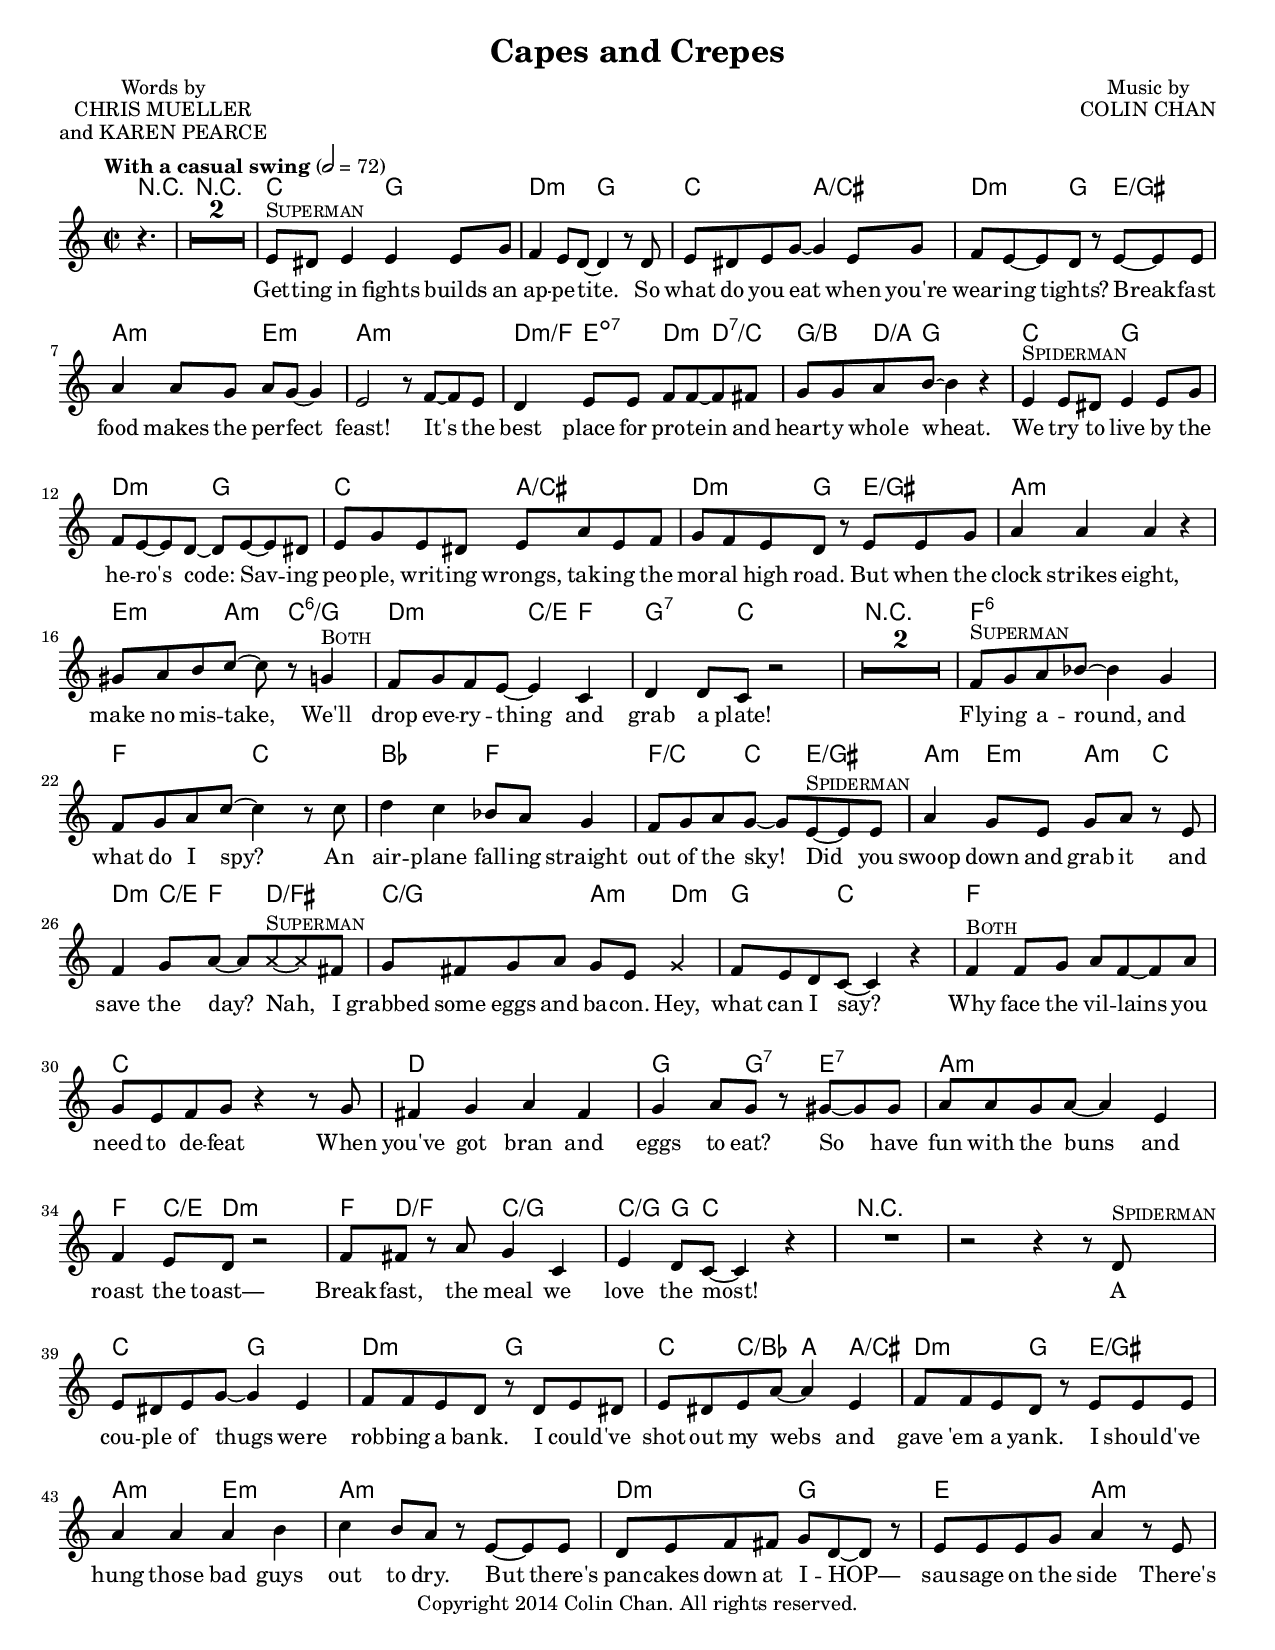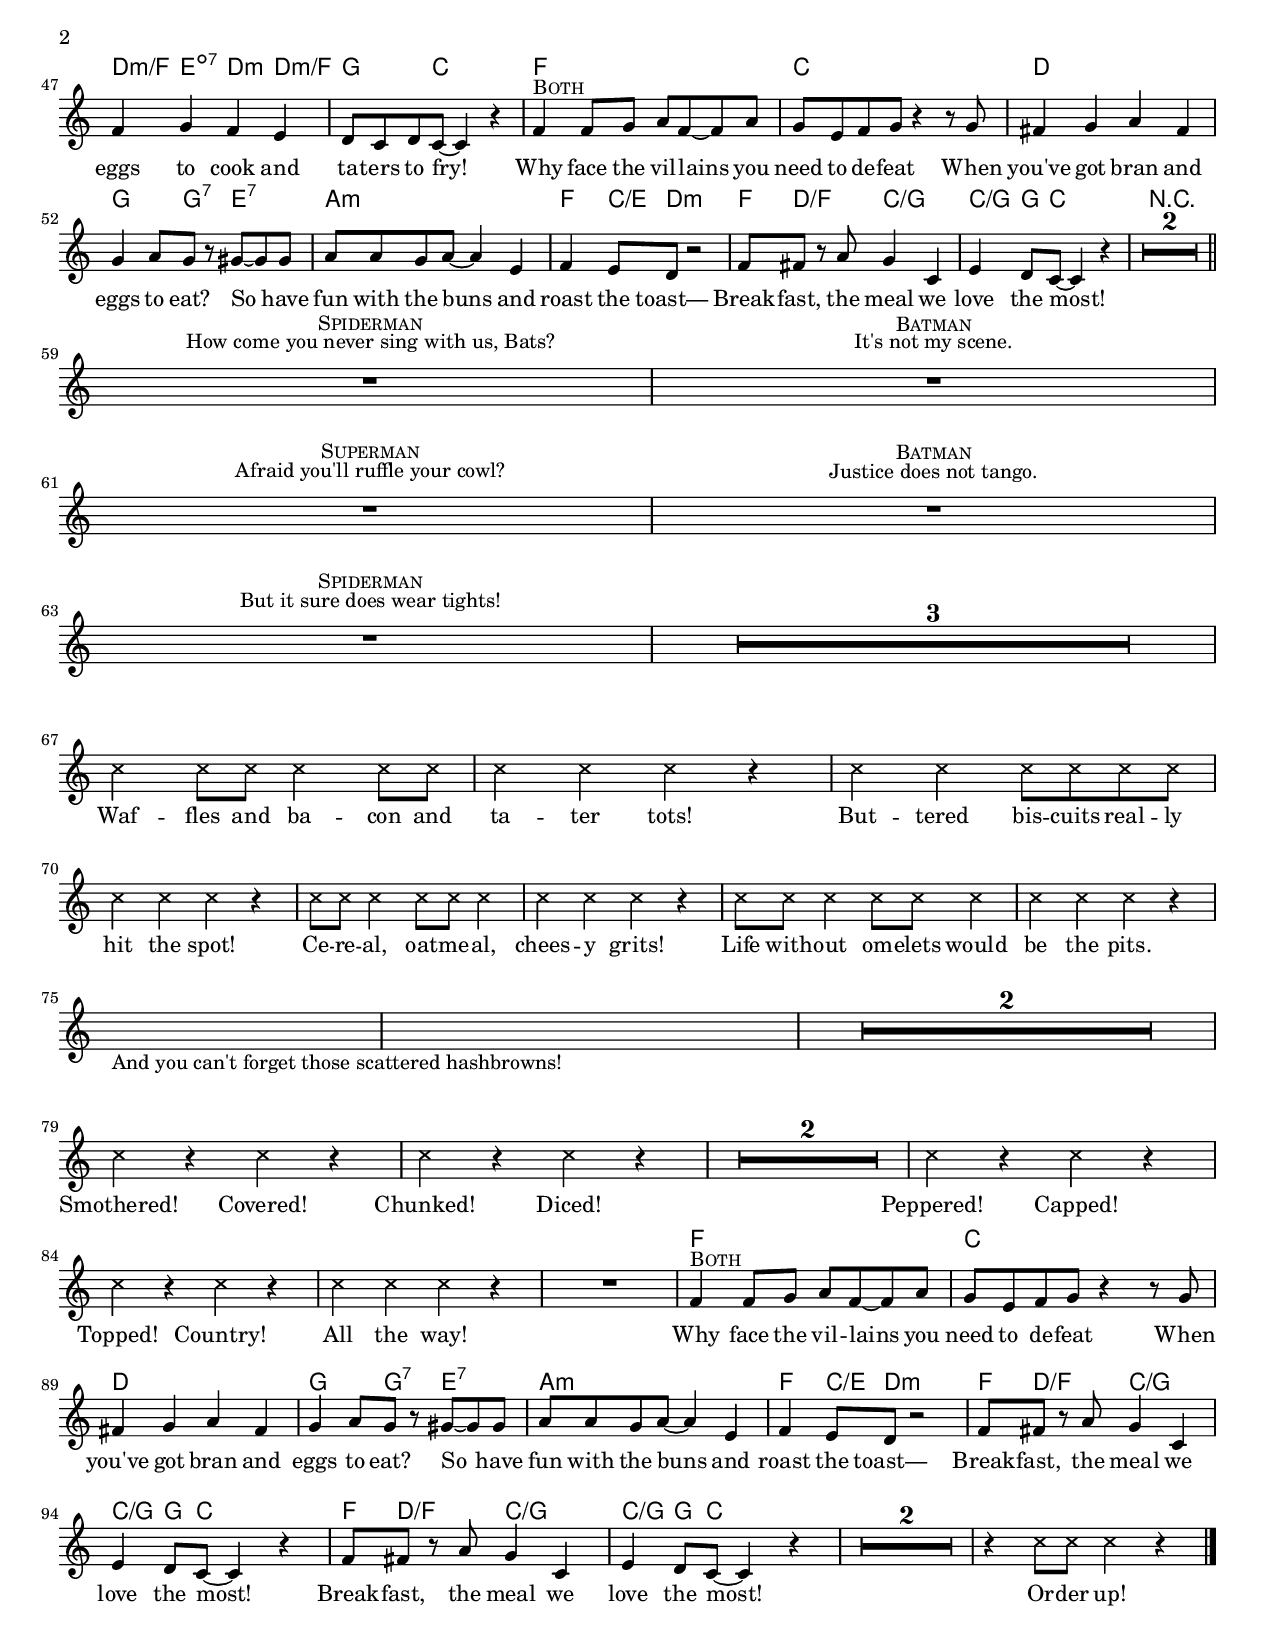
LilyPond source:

\version "2.16.2"

\header {
  title = "Capes and Crepes"
  composer = \markup \override #'(baseline-skip . 2.5)
             \center-column {"Music by" "COLIN CHAN"}
  poet = \markup \override #'(baseline-skip . 2.5)
         \center-column {"Words by" "CHRIS MUELLER" "and KAREN PEARCE"}
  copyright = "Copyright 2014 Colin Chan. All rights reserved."
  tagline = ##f
}

words = \lyricmode {
  Get -- ting in fights builds an ap -- pe -- tite.
  So what do you eat when you're wear -- ing tights?
  Break -- fast food makes the per -- fect feast!
  It's the best place for pro -- tein and heart -- y whole wheat.

  We try to live by the he -- ro's code:
  Sav -- ing peo -- ple, writ -- ing wrongs, tak -- ing the mor -- al high road.
  But when the clock strikes eight, make no mis -- take,
  We'll drop eve -- ry -- thing and grab a plate!

  Fly -- ing a -- round, and what do I spy?
  An air -- plane fall -- ing straight out of the sky!
  Did you swoop down and grab it and save the day?
  Nah, I grabbed some eggs and ba -- con. Hey, what can I say?

  Why face the vil -- lains you need to de -- feat
  When you've got bran and eggs to eat?
  So have fun with the buns and roast the toast—
  Break -- fast, the meal we love the most!

  A cou -- ple of thugs were rob -- bing a bank.
  I could -- 've shot out my webs and gave 'em a yank.
  I should -- 've hung those bad guys out to dry.
  But there's pan -- cakes down at I -- HOP— sau -- sage on the side
  There's eggs to cook and ta -- ters to fry!

  Why face the vil -- lains you need to de -- feat
  When you've got bran and eggs to eat?
  So have fun with the buns and roast the toast—
  Break -- fast, the meal we love the most!

  % Dance / dialog
  Waf -- fles and ba -- con and ta -- ter tots!
  But -- tered bis -- cuits real -- ly hit the spot!
  Ce -- re -- al, oat -- me -- al, chees -- y grits!
  Life with -- out om -- elets would be the pits.
  %And you can't forget those scattered hashbrowns!

  Smothered!  Covered!  Chunked!  Diced!
  Peppered! Capped! Topped! Country!

  All the way!

  Why face the vil -- lains you need to de -- feat
  When you've got bran and eggs to eat?
  So have fun with the buns and roast the toast—
  Break -- fast, the meal we love the most!

  Break -- fast, the meal we love the most!

  Or -- der up!
}

chordses = \chordmode {
  \partial 4. {r4.}
  R1*2 |
  % Getting in fights
  c2 g | d:m g | c a/cis | d4.:m g4 e4./gis |
  a2:m e:m | a1:m | d4:m/f e:dim7 d:m d:7/c | g/b d8/a g s2 |

  % We try to live
  c2 g | d:m g | c a/cis | d4.:m g4 e4./gis |
  a1:m | e4.:m a4:m c4.:6/g | d2:m c4/e f | g4.:7 c8 s2 |
  R1*2 |

  % Flying around
  f1:6 | f2 c | bes f | f4./c c4 e4./gis |
  a4:m e:m a:m c | d:m c8/e f s8 d4./fis | c2/g a4:m d:m | g4. c8 s2 |

  % chorus
  f1 | c | d | g4. g4:7 e4.:7 |
  a1:m | f4 c8/e d:m s2 | f8 d/f s4 c2/g | c4/g g8 c s2 |
  R1*2 |

  % A couple of thugs
  c2 g | d:m g | c4 c/bes a a/cis | d4.:m g4 e4./gis |
  a2:m e:m | a1:m | d2:m g | e a:m |
  d4:m/f e:dim7 d:m d:m/f | g4. c8 s2 |

  % chorus
  f1 | c | d | g4. g4:7 e4.:7 |
  a1:m | f4 c8/e d:m s2 | f8 d/f s4 c2/g | c4/g g8 c s2 |

  % Dance / dialog
  R1*30

  % chorus
  f1 | c | d | g4. g4:7 e4.:7 |
  a1:m | f4 c8/e d:m s2 | f8 d/f s4 c2/g | c4/g g8 c s2 |

  % Breakfast... order up
  f8 d/f s4 c2/g | c4/g g8 c s2 |
}

bat = \markup \smallCaps "Batman"
both = \markup \smallCaps "Both"
spi = \markup \smallCaps "Spiderman"
sup = \markup \smallCaps "Superman"

melody = \relative c' {
  \clef treble
  \key c \major
  \time 2/2
  \tempo "With a casual swing" 2=72
  \compressFullBarRests
  \override MultiMeasureRest #'expand-limit = #1

  \partial 4. {r4.}
  R1*2 |
  % Getting in fights
  e8^\sup dis e4 e e8 g | f4 e8 d~ d4 r8 d |
  e8 dis e g~ g4 e8 g | f e~ e d r e~ e e |
  a4 a8 g a g~ g4 | e2 r8 f~ f e |
  d4 e8 e f f~ f fis | g g a b~ b4 r |

  % We try to live
  e,4^\spi e8 dis e4 e8 g | f e~ e d~ d e~ e dis |
  e8 g e dis e a e f | g f e d r e e g |
  a4 a a r | gis8 a b c~ c r g4^\both |
  f8 g f e~ e4 c | d d8 c r2 |
  R1*2 |

  % Flying around
  f8^\sup g a bes~ bes4 g4 | f8 g a c~ c4 r8 c |
  d4 c bes8 a g4 | f8 g a g~ g e~^\spi e e |
  a4 g8 e g a r e | f4 g8 a~ a \xNote {a~^\sup a} fis |
  g8 fis g a g e \xNote g4 | f8 e d c~ c4 r |

  % chorus
  f4^\both f8 g a f~ f a | g e f g r4 r8 g |
  fis4 g a fis | g a8 g r gis~ gis gis |
  a8 a g a~ a4 e | f e8 d r2 |
  f8 fis r a g4 c, | e d8 c~ c4 r |
  R1*1 |

  % A couple of thugs
  r2 r4 r8 d^\spi |
  e8 dis e g~ g4 e | f8 f e d r d e dis |
  e8 dis e a~ a4 e4 | f8 f e d r e e e |
  a4 a a b | c b8 a r e~ e e |
  d8 e f fis g d~ d r | e e e g a4 r8 e |
  f4 g f e | d8 c d c~ c4 r |

  % chorus
  f4^\both f8 g a f~ f a | g e f g r4 r8 g |
  fis4 g a fis | g a8 g r gis~ gis gis |
  a8 a g a~ a4 e | f e8 d r2 |
  f8 fis r a g4 c, | e d8 c~ c4 r |

  R1*2 |
  % Dance / dialog
  \bar "||"
  \xNotesOn
  \break
  R1^\spi^"How come you never sing with us, Bats?" |
  R1^\bat^"It's not my scene." | \break
  R1^\sup^"Afraid you'll ruffle your cowl?" |
  R1^\bat^"Justice does not tango." | \break
  R1^\spi^"But it sure does wear tights!" |
  R1*3 | \break
  c'4 c8 c c4 c8 c | c4 c c r |
  c4 c c8 c c c | c4 c c r |
  c8 c c4 c8 c c4 | c c c r |
  c8 c c4 c8 c c4 | c c c r | \break
  s1*1_\markup "And you can't forget those scattered hashbrowns!" | s1 |
  R1*2 | \break
  c4 r c r | c r c r |
  R1*2 | c4 r c r | c r c r |
  c4 c c r |
  R1 |
  \xNotesOff

  % chorus
  f,4^\both f8 g a f~ f a | g e f g r4 r8 g |
  fis4 g a fis | g a8 g r gis~ gis gis |
  a8 a g a~ a4 e | f e8 d r2 |
  f8 fis r a g4 c, | e d8 c~ c4 r |

  % Breakfast... order up
  f8 fis r a g4 c, | e d8 c~ c4 r |
  R1*2 | r4 \xNote {c'8 c c4} r | \bar "|."
}

#(set-global-staff-size 17.5)
#(set-default-paper-size "letter")
\score {
  <<
    \new ChordNames \chordses
    \new Staff \new Voice = "melody" \melody
    \new Lyrics \lyricsto "melody" \words
  >>
  \layout {
    indent = 0
  }
  \midi {}
}
